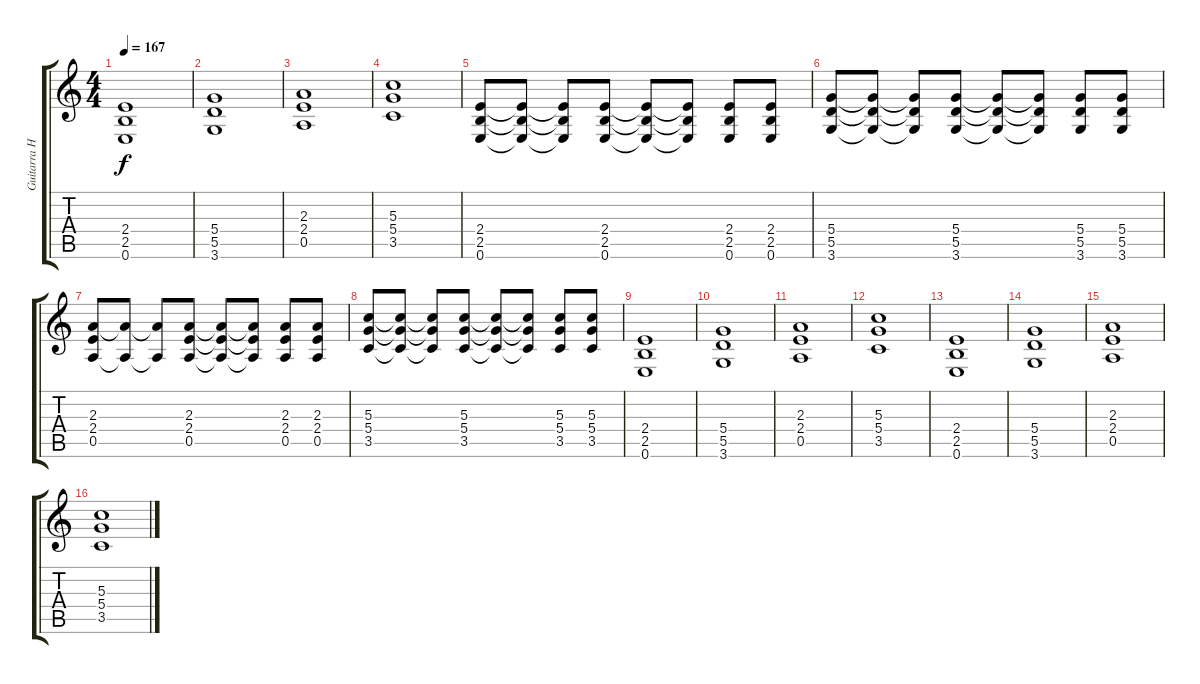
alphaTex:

\track ("Guitarra Heavy" "Guitarra H") {instrument overdrivenguitar}
\staff {score tabs}
\tuning (E4 B3 G3 D3 A2 E2) {hide}
\ts (4 4)
\tempo 167
\clef g2
\ks c
(2.4 2.5 0.6).1{dy f} |
(5.4 5.5 3.6).1 |
(2.3 2.4 0.5).1 |
(5.3 5.4 3.5).1 |
(2.4 2.5 0.6).8 (2.4{t} 2.5{t} 0.6{t}).8 (2.4{t} 2.5{t} 0.6{t}).8 (2.4 2.5 0.6).8 (2.4{t} 2.5{t} 0.6{t}).8 (2.4{t} 2.5{t} 0.6{t}).8 (2.4 2.5 0.6).8 (2.4 2.5 0.6).8 |
(5.4 5.5 3.6).8 (5.4{t} 5.5{t} 3.6{t}).8 (5.4{t} 5.5{t} 3.6{t}).8 (5.4 5.5 3.6).8 (5.4{t} 5.5{t} 3.6{t}).8 (5.4{t} 5.5{t} 3.6{t}).8 (5.4 5.5 3.6).8 (5.4 5.5 3.6).8 |
(2.3 2.4 0.5).8 (2.3{t} 0.5{t}).8 (2.3{t} 0.5{t}).8 (2.3 2.4 0.5).8 (2.3{t} 2.4{t} 0.5{t}).8 (2.3{t} 2.4{t} 0.5{t}).8 (2.3 2.4 0.5).8 (2.3 2.4 0.5).8 |
(5.3 5.4 3.5).8 (5.3{t} 5.4{t} 3.5{t}).8 (5.3{t} 5.4{t} 3.5{t}).8 (5.3 5.4 3.5).8 (5.3{t} 5.4{t} 3.5{t}).8 (5.3{t} 5.4{t} 3.5{t}).8 (5.3 5.4 3.5).8 (5.3 5.4 3.5).8 |
(2.4 2.5 0.6).1 |
(5.4 5.5 3.6).1 |
(2.3 2.4 0.5).1 |
(5.3 5.4 3.5).1 |
(2.4 2.5 0.6).1 |
(5.4 5.5 3.6).1 |
(2.3 2.4 0.5).1 |
(5.3 5.4 3.5).1
